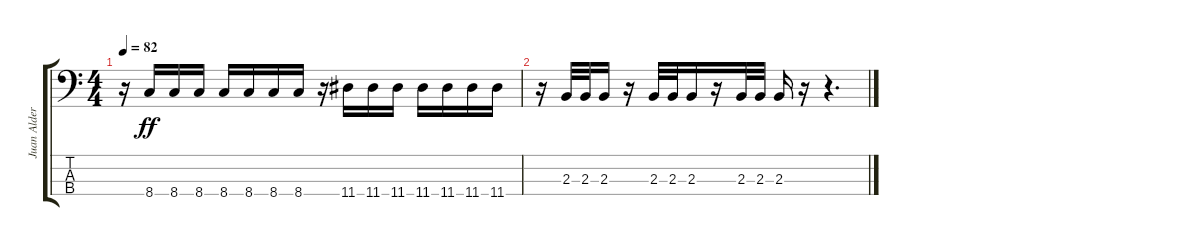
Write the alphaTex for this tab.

\track ("Juan Alderete - Bass" "Juan Alder") {instrument electricbassfinger}
\staff {score tabs}
\tuning (G2 D2 A1 E1) {hide}
\ts (4 4)
\tempo 82
\clef f4
\ks c
r.16{dy ff} 8.4.16 8.4.16 8.4.16 8.4.16 8.4.16 8.4.16 8.4.16 r.16 11.4.16 11.4.16 11.4.16 11.4.16 11.4.16 11.4.16 11.4.16 |
r.16 2.3.32 2.3.32 2.3.16 r.16 2.3.32 2.3.32 2.3.16 r.16 2.3.32 2.3.32 2.3.16 r.16 r.4{d}
